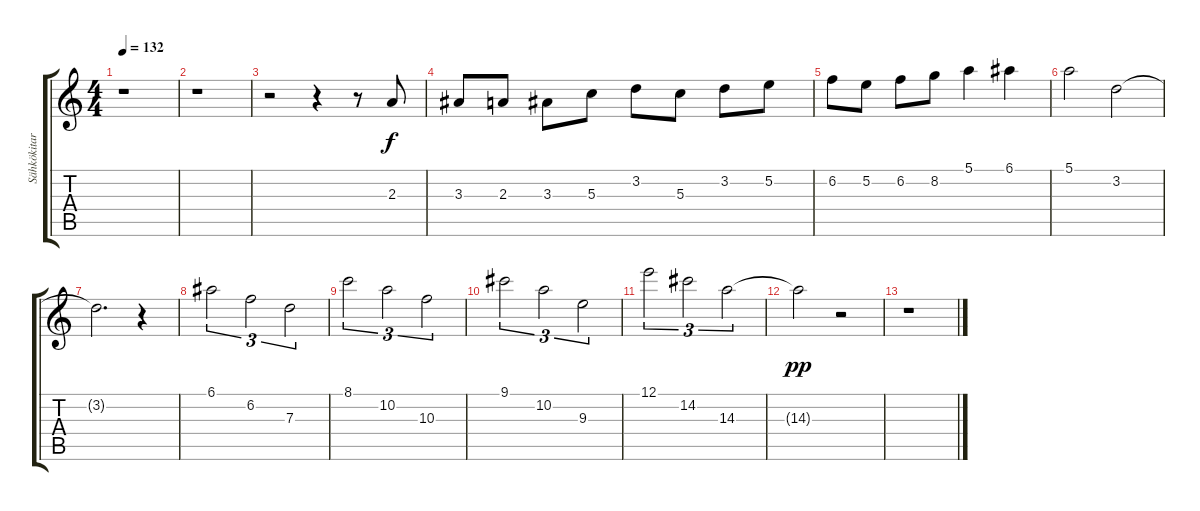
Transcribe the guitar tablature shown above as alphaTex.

\track ("Sähkökitara (soolo/lead)" "Sähkökitar") {instrument overdrivenguitar}
\staff {score tabs}
\tuning (E4 B3 G3 D3 A2 E2) {hide}
\ts (4 4)
\tempo 132
\clef g2
\ks c
r.1{dy f} |
r.1 |
r.2 r.4 r.8 2.3.8 |
3.3.8 2.3.8 3.3.8 5.3.8 3.2.8 5.3.8 3.2.8 5.2.8 |
6.2.8 5.2.8 6.2.8 8.2.8 5.1.4 6.1.4 |
5.1.2 3.2.2 |
3.2{t}.2{d} r.4 |
6.1.2{tu (3 2)} 6.2.2{tu (3 2)} 7.3.2{tu (3 2)} |
8.1.2{tu (3 2)} 10.2.2{tu (3 2)} 10.3.2{tu (3 2)} |
9.1.2{tu (3 2)} 10.2.2{tu (3 2)} 9.3.2{tu (3 2)} |
12.1.2{tu (3 2)} 14.2.2{tu (3 2)} 14.3.2{tu (3 2)} |
14.3{t}.2{dy pp} r.2 |
r.1
